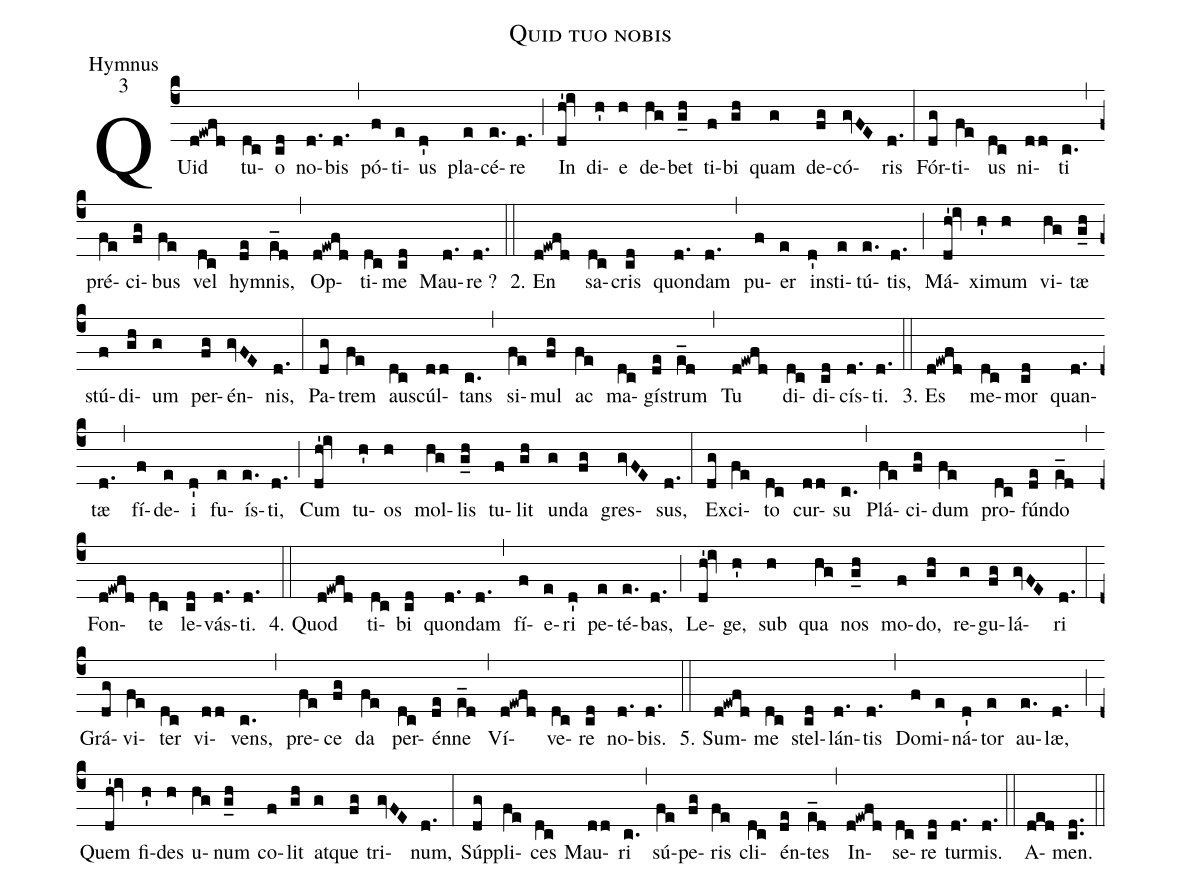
name:Quid tuo nobis;
office-part:Hymnus;
mode:3;
%%
(c4)QUid(d!ewfd) tu(dc)o(cd) no(d.)bis(d.) (,) pó(f)ti(e)us(d') pla(e)cé(e.)re(d.) (;)
In(dh'!iv) di(h')e(h) de(hg)bet(g_h) ti(f)bi(gh) quam(g) de(fg)có(gvFE)ris(d.) (:)
Fór(dg)ti(fe)us(dc) ni(dd)ti(c.) (,) pré(fe)ci(fg)bus(fe) vel(dc) hym(de)nis,(e_d) (,)
Op(d!ewfd)ti(dc)me(cd) Mau(d.)re ?(d.) (::)

2. En(d!ewfd) sa(dc)cris(cd) quon(d.)dam(d.) (,) pu(f)er(e) in(d')sti(e)tú(e.)tis,(d.) (;)
Má(dh'!iv)xi(h')mum(h) vi(hg)tæ(g_h) stú(f)di(gh)um(g) per(fg)én(gvFE)nis,(d.) (:)
Pa(dg)trem(fe) aus(dc)cúl(dd)tans(c.) (,) si(fe)mul(fg) ac(fe) ma(dc)gís(de)trum(e_d) (,)
Tu(d!ewfd) di(dc)di(cd)cís(d.)ti.(d.) (::)

3. Es(d!ewfd) me(dc)mor(cd) quan(d.)tæ(d.) (,) fí(f)de(e)i(d') fu(e)ís(e.)ti,(d.) (;)
Cum(dh'!iv) tu(h')os(h) mol(hg)lis(g_h) tu(f)lit(gh) un(g)da(fg) gres(gvFE)sus,(d.) (:)
Ex(dg)ci(fe)to(dc) cur(dd)su(c.) (,) Plá(fe)ci(fg)dum(fe) pro(dc)fún(de)do(e_d) (,)
Fon(d!ewfd)te(dc) le(cd)vás(d.)ti.(d.) (::)

4. Quod(d!ewfd) ti(dc)bi(cd) quon(d.)dam(d.) (,) fí(f)e(e)ri(d') pe(e)té(e.)bas,(d.) (;)
Le(dh'!iv)ge,(h') sub(h) qua(hg) nos(g_h) mo(f)do,(gh) re(g)gu(fg)lá(gvFE)ri(d.) (:)
Grá(dg)vi(fe)ter(dc) vi(dd)vens,(c.) (,) pre(fe)ce(fg) da(fe) per(dc)én(de)ne(e_d) (,)
Ví(d!ewfd)ve(dc)re(cd) no(d.)bis.(d.) (::)

5. Sum(d!ewfd)me(dc) stel(cd)lán(d.)tis(d.) (,) Do(f)mi(e)ná(d')tor(e) au(e.)læ,(d.) (;)
Quem(dh'!iv) fi(h')des(h) u(hg)num(g_h) co(f)lit(gh) at(g)que(fg) tri(gvFE)num,(d.) (:)
Súp(dg)pli(fe)ces(dc) Mau(dd)ri(c.) (,) sú(fe)pe(fg)ris(fe) cli(dc)én(de)tes(e_d) (,)
In(d!ewfd)se(dc)re(cd) tur(d.)mis.(d.) (::)
A(ded)men.(cd..) (::)
